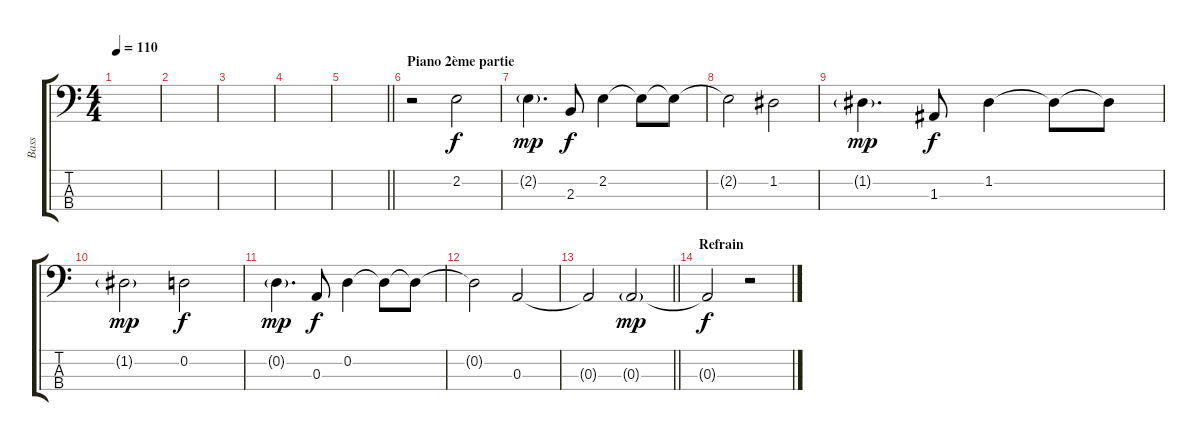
\track ("Bass" "Bass") {instrument electricbassfinger}
\staff {score tabs}
\tuning (G2 D2 A1 E1) {hide}
\ts (4 4)
\tempo 110
\clef f4
\ks c
|
|
|
|
\barLineRight lightlight
|
\section ("" "Piano 2ème partie")
r.2 2.2.2 |
2.2{g}.4{d dy mp} 2.3.8{dy f} 2.2.4 2.2{t}.8 2.2{t}.8 |
2.2{t}.2 1.2.2 |
1.2{g}.4{d dy mp} 1.3.8{dy f} 1.2.4 1.2{t}.8 1.2{t}.8 |
1.2{g}.2{dy mp} 0.2.2{dy f} |
0.2{g}.4{d dy mp} 0.3.8{dy f} 0.2.4 0.2{t}.8 0.2{t}.8 |
0.2{t}.2 0.3.2 |
\barLineRight lightlight
0.3{t}.2 0.3{g}.2{dy mp} |
\section ("" "Refrain")
0.3{t}.2{dy f} r.2
